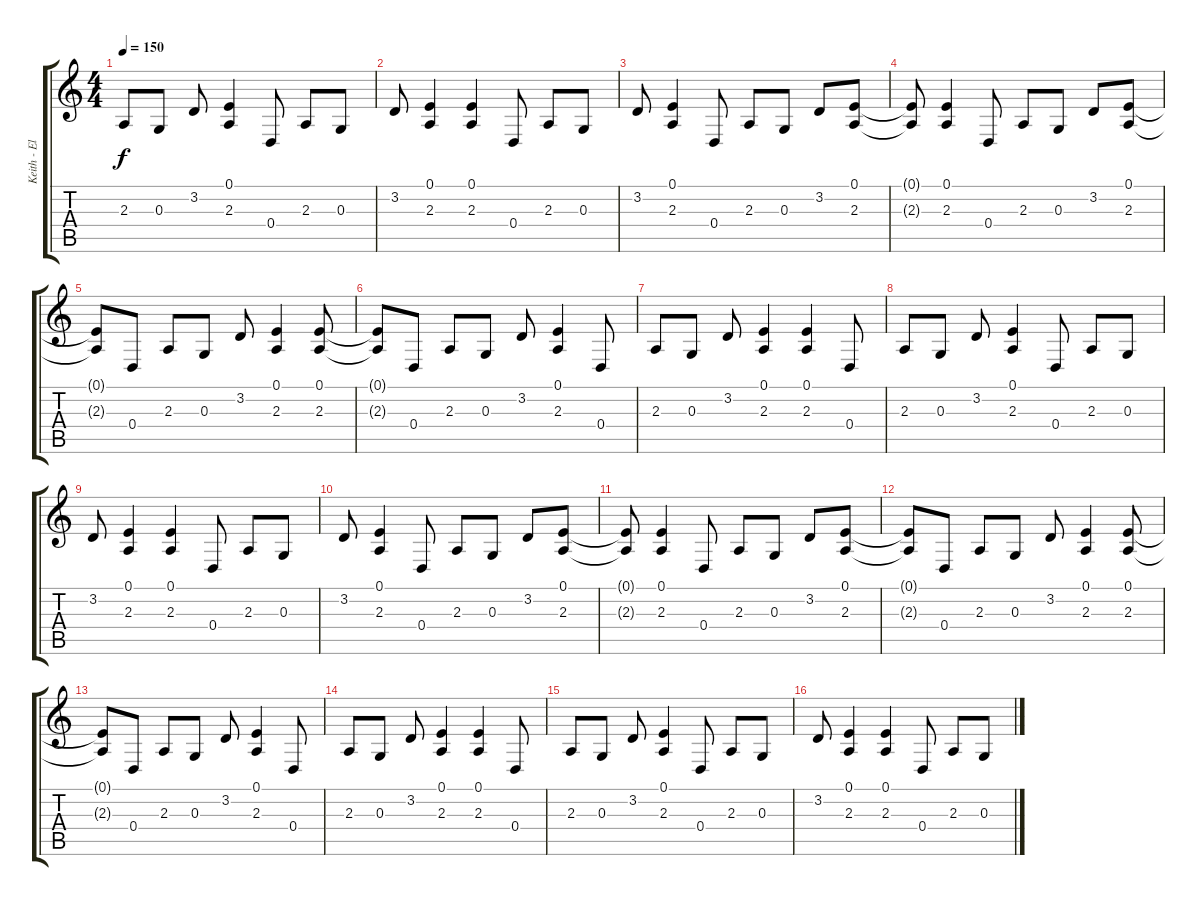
\track ("Keith - Electric Grand Piano" "Keith - El") {instrument electricgrandpiano}
\staff {score tabs}
\tuning (E4 B3 G3 D3 A2 E2) {hide}
\ts (4 4)
\tempo 150
\clef g2
\ks c
2.3.8{dy f} 0.3.8 3.2.8 (0.1 2.3).4 0.4.8 2.3.8 0.3.8 |
3.2.8 (0.1 2.3).4 (0.1 2.3).4 0.4.8 2.3.8 0.3.8 |
3.2.8 (0.1 2.3).4 0.4.8 2.3.8 0.3.8 3.2.8 (0.1 2.3).8 |
(0.1{t} 2.3{t}).8 (0.1 2.3).4 0.4.8 2.3.8 0.3.8 3.2.8 (0.1 2.3).8 |
(0.1{t} 2.3{t}).8 0.4.8 2.3.8 0.3.8 3.2.8 (0.1 2.3).4 (0.1 2.3).8 |
(0.1{t} 2.3{t}).8 0.4.8 2.3.8 0.3.8 3.2.8 (0.1 2.3).4 0.4.8 |
2.3.8 0.3.8 3.2.8 (0.1 2.3).4 (0.1 2.3).4 0.4.8 |
2.3.8 0.3.8 3.2.8 (0.1 2.3).4 0.4.8 2.3.8 0.3.8 |
3.2.8 (0.1 2.3).4 (0.1 2.3).4 0.4.8 2.3.8 0.3.8 |
3.2.8 (0.1 2.3).4 0.4.8 2.3.8 0.3.8 3.2.8 (0.1 2.3).8 |
(0.1{t} 2.3{t}).8 (0.1 2.3).4 0.4.8 2.3.8 0.3.8 3.2.8 (0.1 2.3).8 |
(0.1{t} 2.3{t}).8 0.4.8 2.3.8 0.3.8 3.2.8 (0.1 2.3).4 (0.1 2.3).8 |
(0.1{t} 2.3{t}).8 0.4.8 2.3.8 0.3.8 3.2.8 (0.1 2.3).4 0.4.8 |
2.3.8 0.3.8 3.2.8 (0.1 2.3).4 (0.1 2.3).4 0.4.8 |
2.3.8 0.3.8 3.2.8 (0.1 2.3).4 0.4.8 2.3.8 0.3.8 |
3.2.8 (0.1 2.3).4 (0.1 2.3).4 0.4.8 2.3.8 0.3.8
